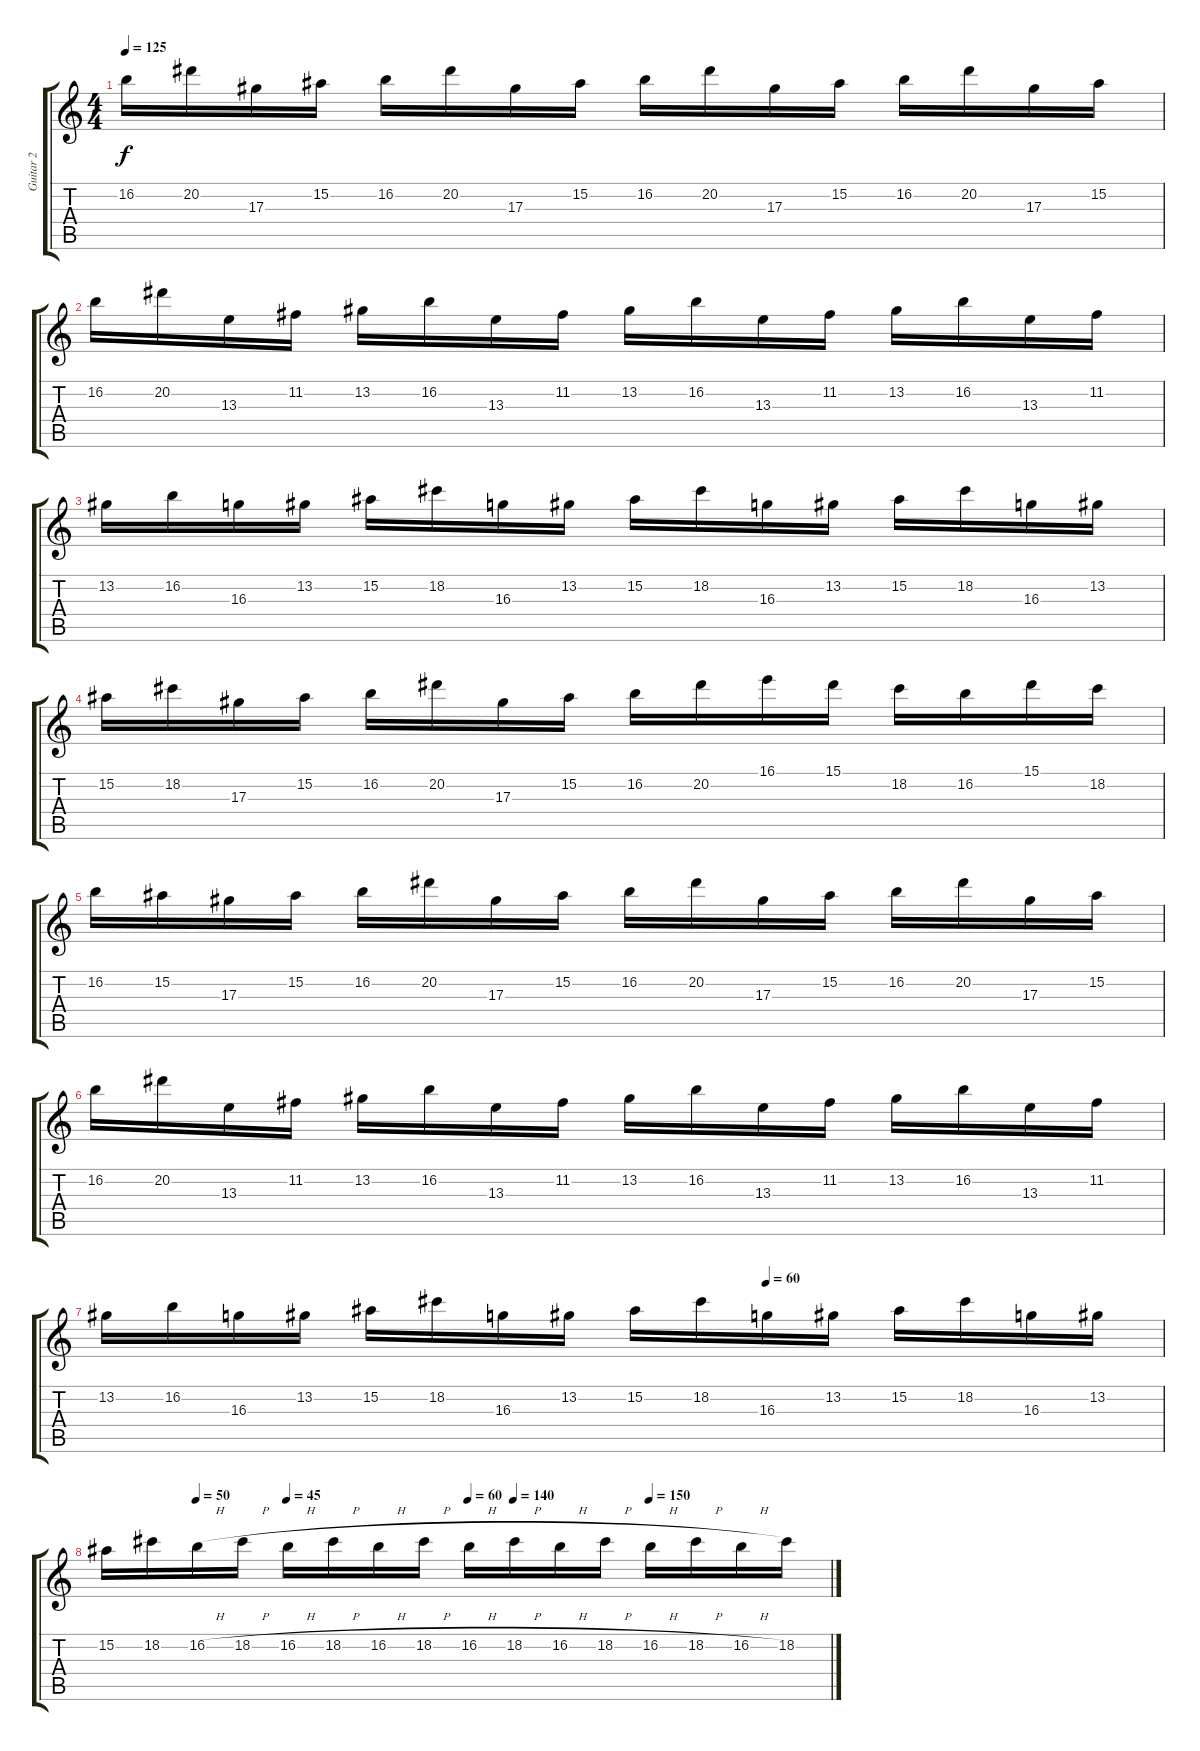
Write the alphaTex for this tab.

\track ("Guitar 2" "Guitar 2") {instrument distortionguitar}
\staff {score tabs}
\tuning (C4 G3 Eb3 Bb2 F2 C2) {hide}
\ts (4 4)
\tempo 125
\clef g2
\ks c
16.2.16{dy f} 20.2.16 17.3.16 15.2.16 16.2.16 20.2.16 17.3.16 15.2.16 16.2.16 20.2.16 17.3.16 15.2.16 16.2.16 20.2.16 17.3.16 15.2.16 |
16.2.16 20.2.16 13.3.16 11.2.16 13.2.16 16.2.16 13.3.16 11.2.16 13.2.16 16.2.16 13.3.16 11.2.16 13.2.16 16.2.16 13.3.16 11.2.16 |
13.2.16 16.2.16 16.3.16 13.2.16 15.2.16 18.2.16 16.3.16 13.2.16 15.2.16 18.2.16 16.3.16 13.2.16 15.2.16 18.2.16 16.3.16 13.2.16 |
15.2.16 18.2.16 17.3.16 15.2.16 16.2.16 20.2.16 17.3.16 15.2.16 16.2.16 20.2.16 16.1.16 15.1.16 18.2.16 16.2.16 15.1.16 18.2.16 |
16.2.16 15.2.16 17.3.16 15.2.16 16.2.16 20.2.16 17.3.16 15.2.16 16.2.16 20.2.16 17.3.16 15.2.16 16.2.16 20.2.16 17.3.16 15.2.16 |
16.2.16 20.2.16 13.3.16 11.2.16 13.2.16 16.2.16 13.3.16 11.2.16 13.2.16 16.2.16 13.3.16 11.2.16 13.2.16 16.2.16 13.3.16 11.2.16 |
\tempo (60 0.625)
13.2.16 16.2.16 16.3.16 13.2.16 15.2.16 18.2.16 16.3.16 13.2.16 15.2.16 18.2.16 16.3.16 13.2.16 15.2.16 18.2.16 16.3.16 13.2.16 |
\tempo (50 0.125)
\tempo (45 0.25)
\tempo (60 0.5)
\tempo (140 0.5625)
\tempo (150 0.75)
15.2.16 18.2.16 16.2{h}.16 18.2{h}.16 16.2{h}.16 18.2{h}.16 16.2{h}.16 18.2{h}.16 16.2{h}.16 18.2{h}.16 16.2{h}.16 18.2{h}.16 16.2{h}.16 18.2{h}.16 16.2{h}.16 18.2{h}.16
